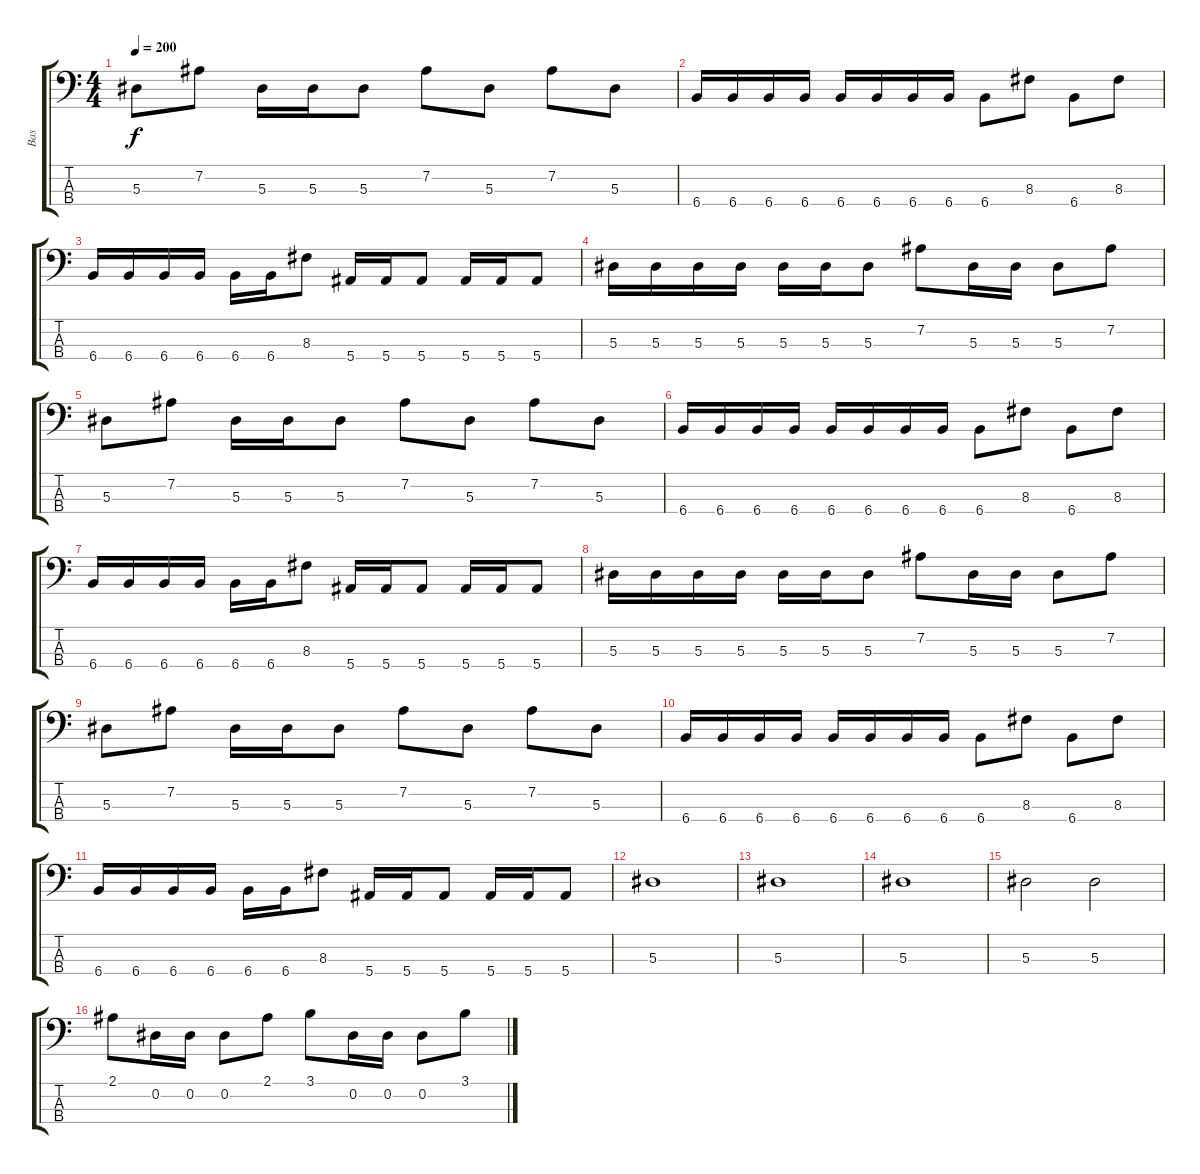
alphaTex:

\track ("Bas" "Bas") {instrument electricbassfinger}
\staff {score tabs}
\tuning (Ab2 Eb2 Bb1 F1) {hide}
\ts (4 4)
\tempo 200
\clef f4
\ks c
5.3.8{dy f} 7.2.8 5.3.16 5.3.16 5.3.8 7.2.8 5.3.8 7.2.8 5.3.8 |
6.4.16 6.4.16 6.4.16 6.4.16 6.4.16 6.4.16 6.4.16 6.4.16 6.4.8 8.3.8 6.4.8 8.3.8 |
6.4.16 6.4.16 6.4.16 6.4.16 6.4.16 6.4.16 8.3.8 5.4.16 5.4.16 5.4.8 5.4.16 5.4.16 5.4.8 |
5.3.16 5.3.16 5.3.16 5.3.16 5.3.16 5.3.16 5.3.8 7.2.8 5.3.16 5.3.16 5.3.8 7.2.8 |
5.3.8 7.2.8 5.3.16 5.3.16 5.3.8 7.2.8 5.3.8 7.2.8 5.3.8 |
6.4.16 6.4.16 6.4.16 6.4.16 6.4.16 6.4.16 6.4.16 6.4.16 6.4.8 8.3.8 6.4.8 8.3.8 |
6.4.16 6.4.16 6.4.16 6.4.16 6.4.16 6.4.16 8.3.8 5.4.16 5.4.16 5.4.8 5.4.16 5.4.16 5.4.8 |
5.3.16 5.3.16 5.3.16 5.3.16 5.3.16 5.3.16 5.3.8 7.2.8 5.3.16 5.3.16 5.3.8 7.2.8 |
5.3.8 7.2.8 5.3.16 5.3.16 5.3.8 7.2.8 5.3.8 7.2.8 5.3.8 |
6.4.16 6.4.16 6.4.16 6.4.16 6.4.16 6.4.16 6.4.16 6.4.16 6.4.8 8.3.8 6.4.8 8.3.8 |
6.4.16 6.4.16 6.4.16 6.4.16 6.4.16 6.4.16 8.3.8 5.4.16 5.4.16 5.4.8 5.4.16 5.4.16 5.4.8 |
5.3.1 |
5.3.1 |
5.3.1 |
5.3.2 5.3.2 |
2.1.8 0.2.16 0.2.16 0.2.8 2.1.8 3.1.8 0.2.16 0.2.16 0.2.8 3.1.8
